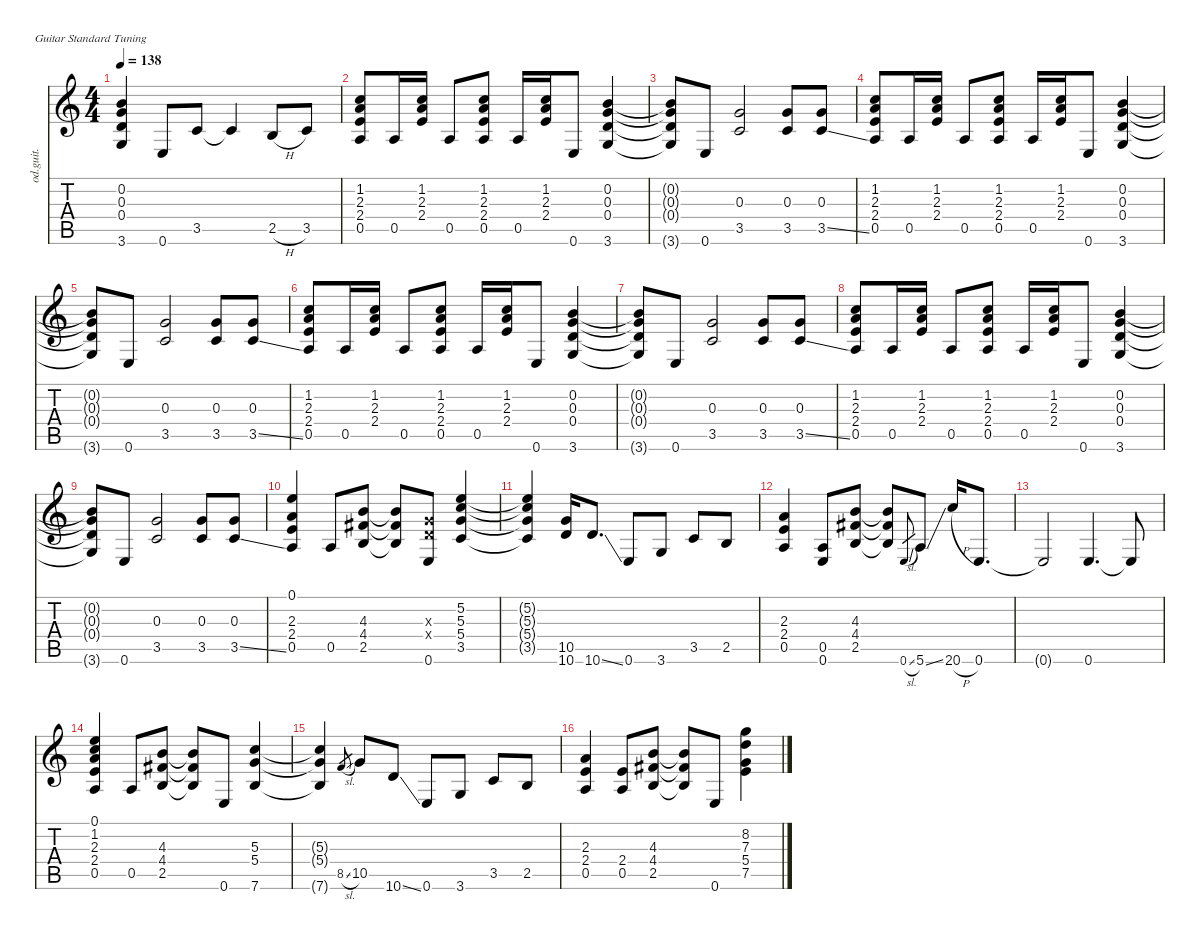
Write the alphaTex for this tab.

\defaultSystemsLayout 4
\hideDynamics
\bracketExtendMode nobrackets
\otherSystemsTrackNameOrientation horizontal
\track ("Eddie Van Halen " "od.guit.") {instrument overdrivenguitar}
\staff {score tabs}
\tuning (E4 B3 G3 D3 A2 E2)
\ts (4 4)
\tempo 138
\clef g2
\ks c
(0.2{t} 0.3{t} 0.4{t} 3.6{t}).4{dy f beam Up} 0.6.8{beam Up} 3.5.8{beam Up} 3.5{t}.4{beam Up} 2.5{h}.8{beam Up} 3.5.8{beam Up} |
(1.2 2.3 2.4 0.5).8{beam Up} 0.5.16{beam Up} (1.2 2.3 2.4).16{beam Up} 0.5.8{beam Up} (1.2 2.3 2.4 0.5).8{beam Up} 0.5.16{beam Up} (1.2 2.3 2.4).16{beam Up} 0.6.8{beam Up} (0.2 0.3 0.4 3.6).4{beam Up} |
(0.2{t} 0.3{t} 0.4{t} 3.6{t}).8{beam Up} 0.6.8{beam Up} (0.3 3.5).2{beam Up} (0.3 3.5).8{beam Up} (0.3 3.5{ss}).8{beam Up} |
(1.2 2.3 2.4 0.5).8{beam Up} 0.5.16{beam Up} (1.2 2.3 2.4).16{beam Up} 0.5.8{beam Up} (1.2 2.3 2.4 0.5).8{beam Up} 0.5.16{beam Up} (1.2 2.3 2.4).16{beam Up} 0.6.8{beam Up} (0.2 0.3 0.4 3.6).4{beam Up} |
(0.2{t} 0.3{t} 0.4{t} 3.6{t}).8{beam Up} 0.6.8{beam Up} (0.3 3.5).2{beam Up} (0.3 3.5).8{beam Up} (0.3 3.5{ss}).8{beam Up} |
(1.2 2.3 2.4 0.5).8{beam Up} 0.5.16{beam Up} (1.2 2.3 2.4).16{beam Up} 0.5.8{beam Up} (1.2 2.3 2.4 0.5).8{beam Up} 0.5.16{beam Up} (1.2 2.3 2.4).16{beam Up} 0.6.8{beam Up} (0.2 0.3 0.4 3.6).4{beam Up} |
(0.2{t} 0.3{t} 0.4{t} 3.6{t}).8{beam Up} 0.6.8{beam Up} (0.3 3.5).2{beam Up} (0.3 3.5).8{beam Up} (0.3 3.5{ss}).8{beam Up} |
(1.2 2.3 2.4 0.5).8{beam Up} 0.5.16{beam Up} (1.2 2.3 2.4).16{beam Up} 0.5.8{beam Up} (1.2 2.3 2.4 0.5).8{beam Up} 0.5.16{beam Up} (1.2 2.3 2.4).16{beam Up} 0.6.8{beam Up} (0.2 0.3 0.4 3.6).4{beam Up} |
(0.2{t} 0.3{t} 0.4{t} 3.6{t}).8{beam Up} 0.6.8{beam Up} (0.3 3.5).2{beam Up} (0.3 3.5).8{beam Up} (0.3 3.5{ss}).8{beam Up} |
(0.1 2.3 2.4 0.5).4{beam Up} 0.5.8{beam Up} (4.3 4.4{acc #} 2.5).8{beam Up} (4.3{t} 4.4{t acc #} 2.5{t}).8{beam Up} (0.3{x} 0.4{x} 0.6).8{beam Up} (5.2 5.3 5.4 3.5).4{beam Up} |
(5.2{t} 5.3{t} 5.4{t} 3.5{t}).4{beam Up} (10.5 10.6).16{beam Up} 10.6{ss}.8{d beam Up} 0.6.8{beam Up} 3.6.8{beam Up} 3.5.8{beam Up} 2.5.8{beam Up} |
(2.3 2.4 0.5).4{beam Up} (0.5 0.6).8{beam Up} (4.3 4.4{acc #} 2.5).8{beam Up} (4.3{t} 4.4{t acc #} 2.5{t}).8{beam Up} 0.6{sl}.8{gr dy mf beam Up} 5.6{ss}.8{dy f beam Up} 20.6{h}.16{beam Up} 0.6.8{d beam Up} |
0.6{t}.2{beam Up} 0.6.4{d beam Up} 0.6{t}.8{beam Up} |
(0.1 1.2 2.3 2.4 0.5).4{beam Up} 0.5.8{beam Up} (4.3 4.4{acc #} 2.5).8{beam Up} (4.3{t} 4.4{t acc #} 2.5{t}).8{beam Up} 0.6.8{beam Up} (5.3 5.4 7.6).4{beam Up} |
(5.3{t} 5.4{t} 7.6{t}).4{beam Up} 8.5{sl}.8{gr dy mf beam Up} 10.5.8{dy f beam Up} 10.6{ss}.8{beam Up} 0.6.8{beam Up} 3.6.8{beam Up} 3.5.8{beam Up} 2.5.8{beam Up} |
(2.3 2.4 0.5).4{beam Up} (2.4 0.5).8{beam Up} (4.3 4.4{acc #} 2.5).8{beam Up} (4.3{t} 4.4{t acc #} 2.5{t}).8{beam Up} 0.6.8{beam Up} (8.2 7.3 5.4 7.5).4{beam Down}
